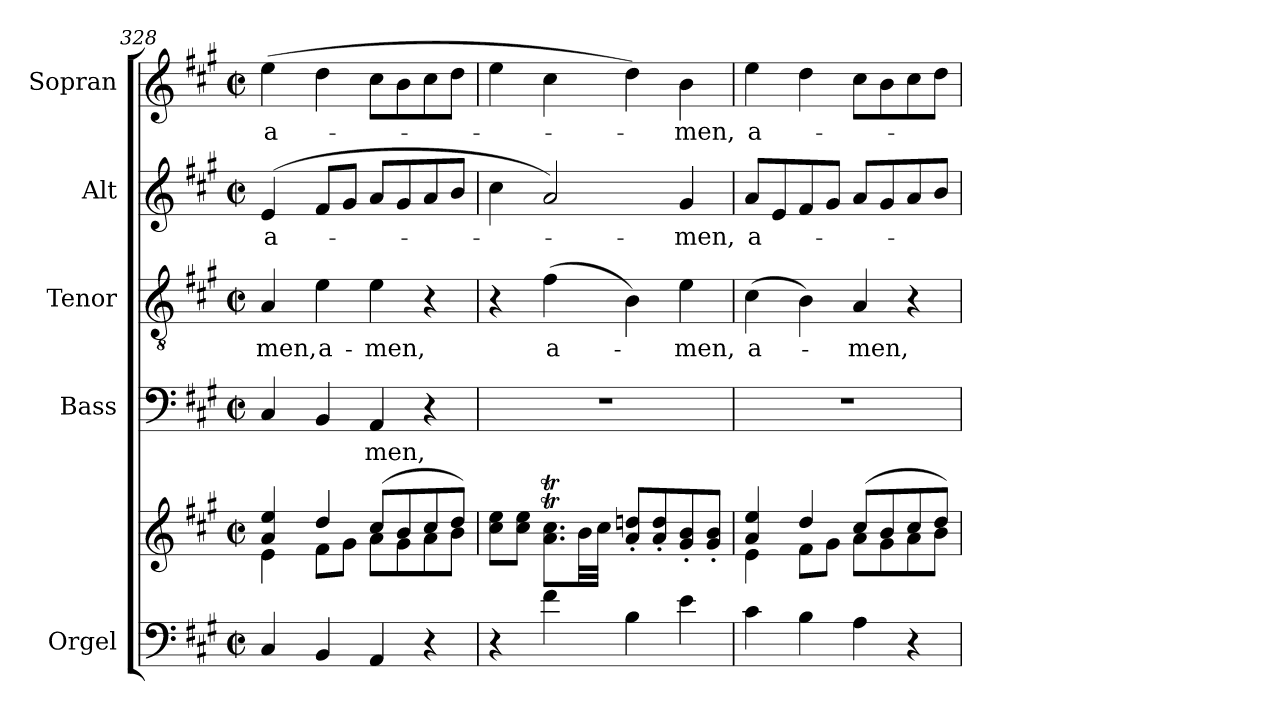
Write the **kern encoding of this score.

**kern	**kern	**kern	**text	**kern	**text	**kern	**text	**kern	**text
*part5	*part5	*part4	*part4	*part3	*part3	*part2	*part2	*part1	*part1
*staff6	*staff5	*staff4	*staff4	*staff3	*staff3	*staff2	*staff2	*staff1	*staff1
*I"Orgel	*	*I"Bass	*	*I"Tenor	*	*I"Alt	*	*I"Sopran	*
*I'Org.	*	*I'B.	*	*I'T.	*	*I'A.	*	*I'S.	*
*clefF4	*clefG2	*clefF4	*	*clefGv2	*	*clefG2	*	*clefG2	*
*k[f#c#g#]	*k[f#c#g#]	*k[f#c#g#]	*	*k[f#c#g#]	*	*k[f#c#g#]	*	*k[f#c#g#]	*
*A:	*A:	*A:	*	*A:	*	*A:	*	*A:	*
*M2/2	*M2/2	*M2/2	*	*M2/2	*	*M2/2	*	*M2/2	*
*met(c|)	*met(c|)	*met(c|)	*	*met(c|)	*	*met(c|)	*	*met(c|)	*
=328	=328	=328	=328	=328	=328	=328	=328	=328	=328
*	*^	*	*	*	*	*	*	*	*
!	!	!	!	!	!	!LO:LY:b	!	!LO:LY:b	!	!LO:LY:b
4C#/	4a/ 4ee/	4e\	4C#/	.	4A/	-men,	(4e/	a-	(>4ee\	a-
!	!	!	!	!	!	!LO:LY:b	!	!	!	!
4BB/	4dd/	8f#\L	4BB/	.	4e\	a-	8f#/L	.	4dd\	.
.	.	8g#\J	.	.	.	.	8g#/J	.	.	.
!	!	!	!	!LO:LY:b	!	!LO:LY:b	!	!	!	!
4AA/	(>8cc#/L	8a\L	4AA/	-men,	4e\	-men,	8a/L	.	8cc#\L	.
.	8b/	8g#\	.	.	.	.	8g#/	.	8b\	.
4r	8cc#/	8a\	4r	.	4r	.	8a/	.	8cc#\	.
.	8dd/J)	8b\J	.	.	.	.	8b/J	.	8dd\J	.
*	*v	*v	*	*	*	*	*	*	*	*
=329	=329	=329	=329	=329	=329	=329	=329	=329	=329
4r	8cc#\ 8ee\L	1r	.	4r	.	4cc#\	.	4ee\	.
.	8cc#\ 8ee\J	.	.	.	.	.	.	.	.
!	!	!	!	!	!LO:LY:b	!	!	!	!
4f#\	8.a\T 8.cc#\TL	.	.	(>4f#\	a-	2a/)	.	4cc#\	.
.	32b\LL	.	.	.	.	.	.	.	.
.	32cc#\JJJ	.	.	.	.	.	.	.	.
4B\	8a/'< 8dd/'<L	.	.	4B\)	.	.	.	4dd\)	.
.	8a/'< 8dd/'<	.	.	.	.	.	.	.	.
!	!	!	!	!	!LO:LY:b	!	!LO:LY:b	!	!LO:LY:b
4e\	8g#/'< 8b/'<	.	.	4e\	-men,	4g#/	-men,	4b\	-men,
.	8g#/'< 8b/'<J	.	.	.	.	.	.	.	.
=330	=330	=330	=330	=330	=330	=330	=330	=330	=330
*	*^	*	*	*	*	*	*	*	*
!	!	!	!	!	!	!LO:LY:b	!	!LO:LY:b	!	!LO:LY:b
4c#\	4a/ 4ee/	4e\	1r	.	(>4c#\	a-	8a/L	a-	4ee\	a-
.	.	.	.	.	.	.	8e/	.	.	.
4B\	4dd/	8f#\L	.	.	4B\)	.	8f#/	.	4dd\	.
.	.	8g#\J	.	.	.	.	8g#/J	.	.	.
!	!	!	!	!	!	!LO:LY:b	!	!	!	!
4A\	(>8cc#/L	8a\L	.	.	4A/	-men,	8a/L	.	8cc#\L	.
.	8b/	8g#\	.	.	.	.	8g#/	.	8b\	.
4r	8cc#/	8a\	.	.	4r	.	8a/	.	8cc#\	.
.	8dd/J)	8b\J	.	.	.	.	8b/J	.	8dd\J	.
*	*v	*v	*	*	*	*	*	*	*	*
=	=	=	=	=	=	=	=	=	=
*-	*-	*-	*-	*-	*-	*-	*-	*-	*-
